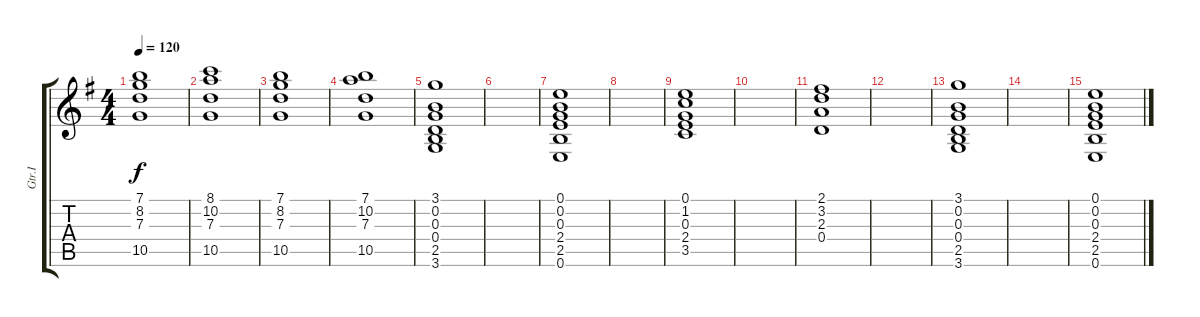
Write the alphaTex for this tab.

\track ("Gtr.I" "Gtr.I") {instrument acousticguitarsteel}
\staff {score tabs}
\tuning (E4 B3 G3 D3 A2 E2) {hide}
\ts (4 4)
\tempo 120
\clef g2
\ks eminor
(7.1 8.2 7.3 10.5).1{dy f instrument acousticguitarsteel} |
(8.1 10.2 7.3 10.5).1 |
(7.1 8.2 7.3 10.5).1 |
(7.1 10.2 7.3 10.5).1 |
(3.1 0.2 0.3 0.4 2.5 3.6).1 |
|
(0.1 0.2 0.3 2.4 2.5 0.6).1 |
|
(0.1 1.2 0.3 2.4 3.5).1 |
|
(2.1 3.2 2.3 0.4).1 |
|
(3.1 0.2 0.3 0.4 2.5 3.6).1 |
|
(0.1 0.2 0.3 2.4 2.5 0.6).1
